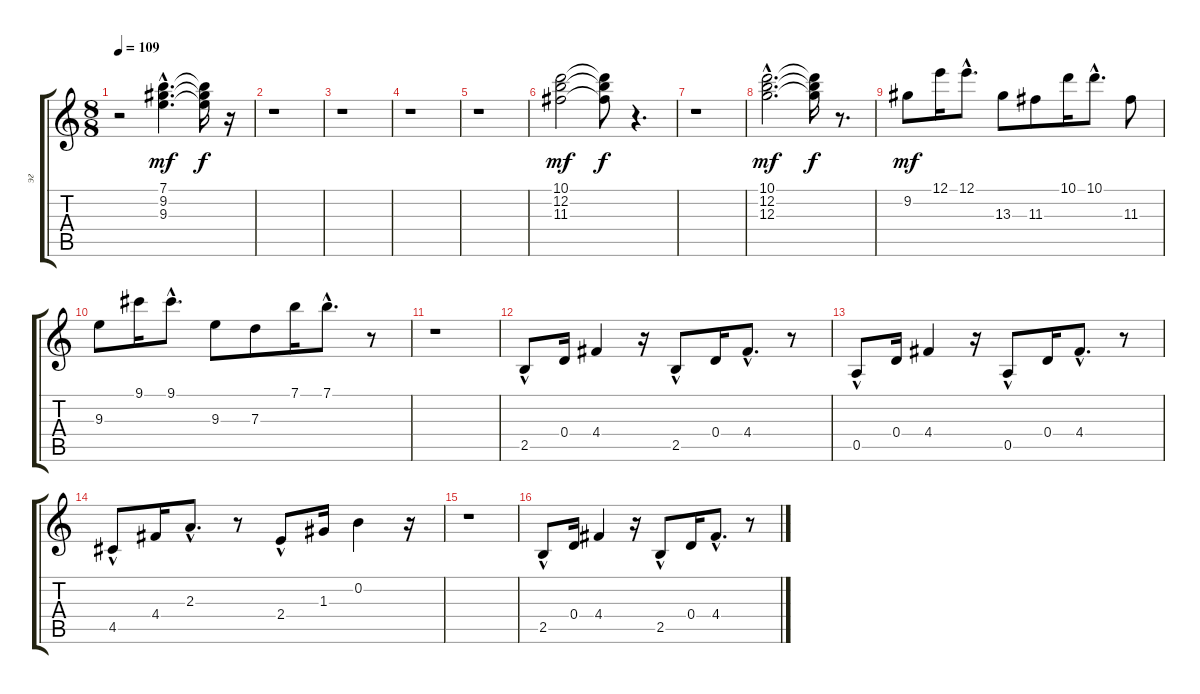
\track ("эг" "эг") {instrument electricguitarjazz}
\staff {score tabs}
\tuning (E4 B3 G3 D3 A2 E2) {hide}
\ts (8 8)
\tempo 109
\clef g2
\ks c
r.2{dy mf} (7.1{hac} 9.2{hac} 9.3{hac}).4{d} (7.1{t} 9.2{t} 9.3{t}).16{dy f} r.16 |
r.1 |
r.1 |
r.1 |
r.1 |
(10.1 12.2 11.3).2{dy mf} (10.1{t} 12.2{t} 11.3{t}).8{dy f} r.4{d} |
r.1 |
(10.1{hac} 12.2{hac} 12.3{hac}).2{d dy mf} (10.1{t} 12.2{t} 12.3{t}).16{dy f} r.8{d} |
9.2.8{dy mf} 12.1.16 12.1{hac}.8{d} 13.3.8 11.3.8 10.1.16 10.1{hac}.8{d} 11.3.8 |
9.3.8 9.1.16 9.1{hac}.8{d} 9.3.8 7.3.8 7.1.16 7.1{hac}.8{d} r.8 |
r.1 |
2.5{hac}.8 0.4.16 4.4.4 r.16 2.5{hac}.8 0.4.16 4.4{hac}.8{d} r.8 |
0.5{hac}.8 0.4.16 4.4.4 r.16 0.5{hac}.8 0.4.16 4.4{hac}.8{d} r.8 |
4.5{hac}.8 4.4.16 2.3{hac}.8{d} r.8 2.4{hac}.8 1.3.16 0.2.4 r.16 |
r.1 |
2.5{hac}.8 0.4.16 4.4.4 r.16 2.5{hac}.8 0.4.16 4.4{hac}.8{d} r.8
